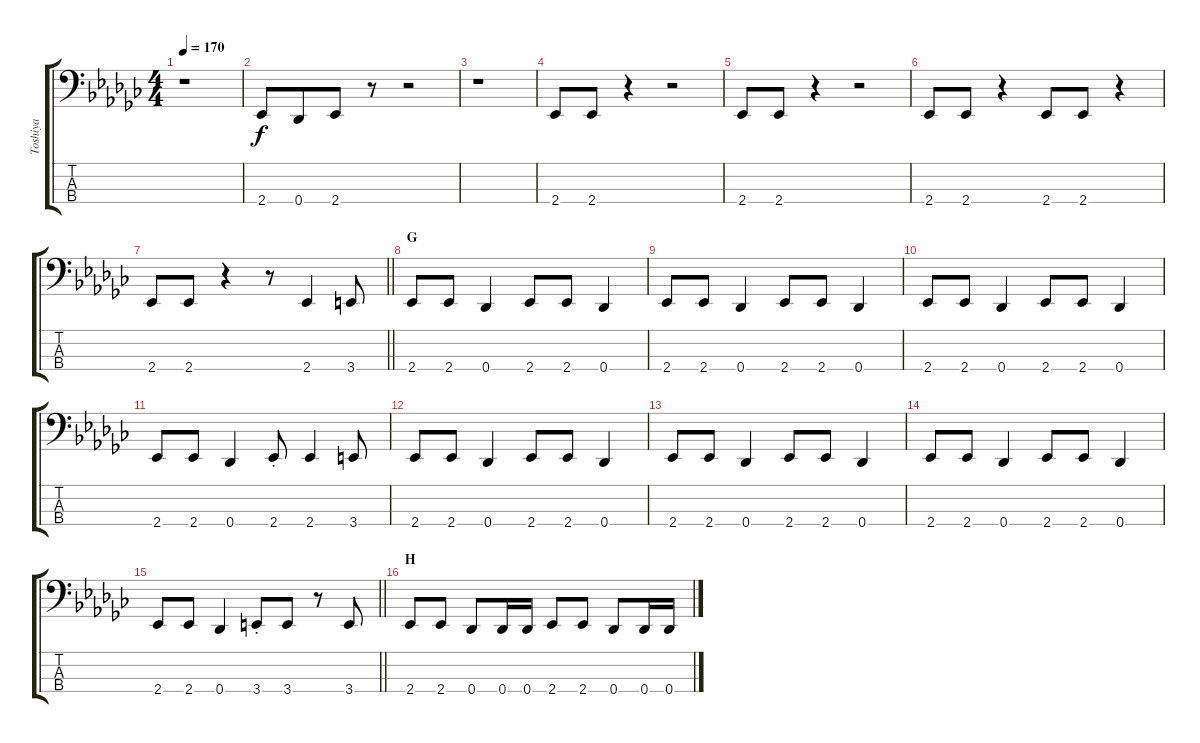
\track ("Toshiya" "Toshiya") {instrument electricbasspick}
\staff {score tabs}
\tuning (Gb2 Db2 Ab1 Db1) {hide}
\ts (4 4)
\tempo 170
\clef f4
\ks ebminor
r.1{dy f} |
2.4.8 0.4.8{beam merge} 2.4.8 r.8 r.2 |
r.1 |
2.4.8 2.4.8 r.4 r.2 |
2.4.8 2.4.8 r.4 r.2 |
2.4.8 2.4.8 r.4 2.4.8 2.4.8 r.4 |
\barLineRight lightlight
2.4.8 2.4.8 r.4 r.8 2.4.4 3.4.8 |
\section ("" "G")
2.4.8 2.4.8 0.4.4 2.4.8 2.4.8 0.4.4 |
2.4.8 2.4.8 0.4.4 2.4.8 2.4.8 0.4.4 |
2.4.8 2.4.8 0.4.4 2.4.8 2.4.8 0.4.4 |
2.4.8 2.4.8 0.4.4 2.4{st}.8 2.4.4 3.4.8 |
2.4.8 2.4.8 0.4.4 2.4.8 2.4.8 0.4.4 |
2.4.8 2.4.8 0.4.4 2.4.8 2.4.8 0.4.4 |
2.4.8 2.4.8 0.4.4 2.4.8 2.4.8 0.4.4 |
\barLineRight lightlight
2.4.8 2.4.8 0.4.4 3.4{st}.8 3.4.8 r.8 3.4.8 |
\section ("" "H")
2.4.8 2.4.8 0.4.8 0.4.16 0.4.16 2.4.8 2.4.8 0.4.8 0.4.16 0.4.16
